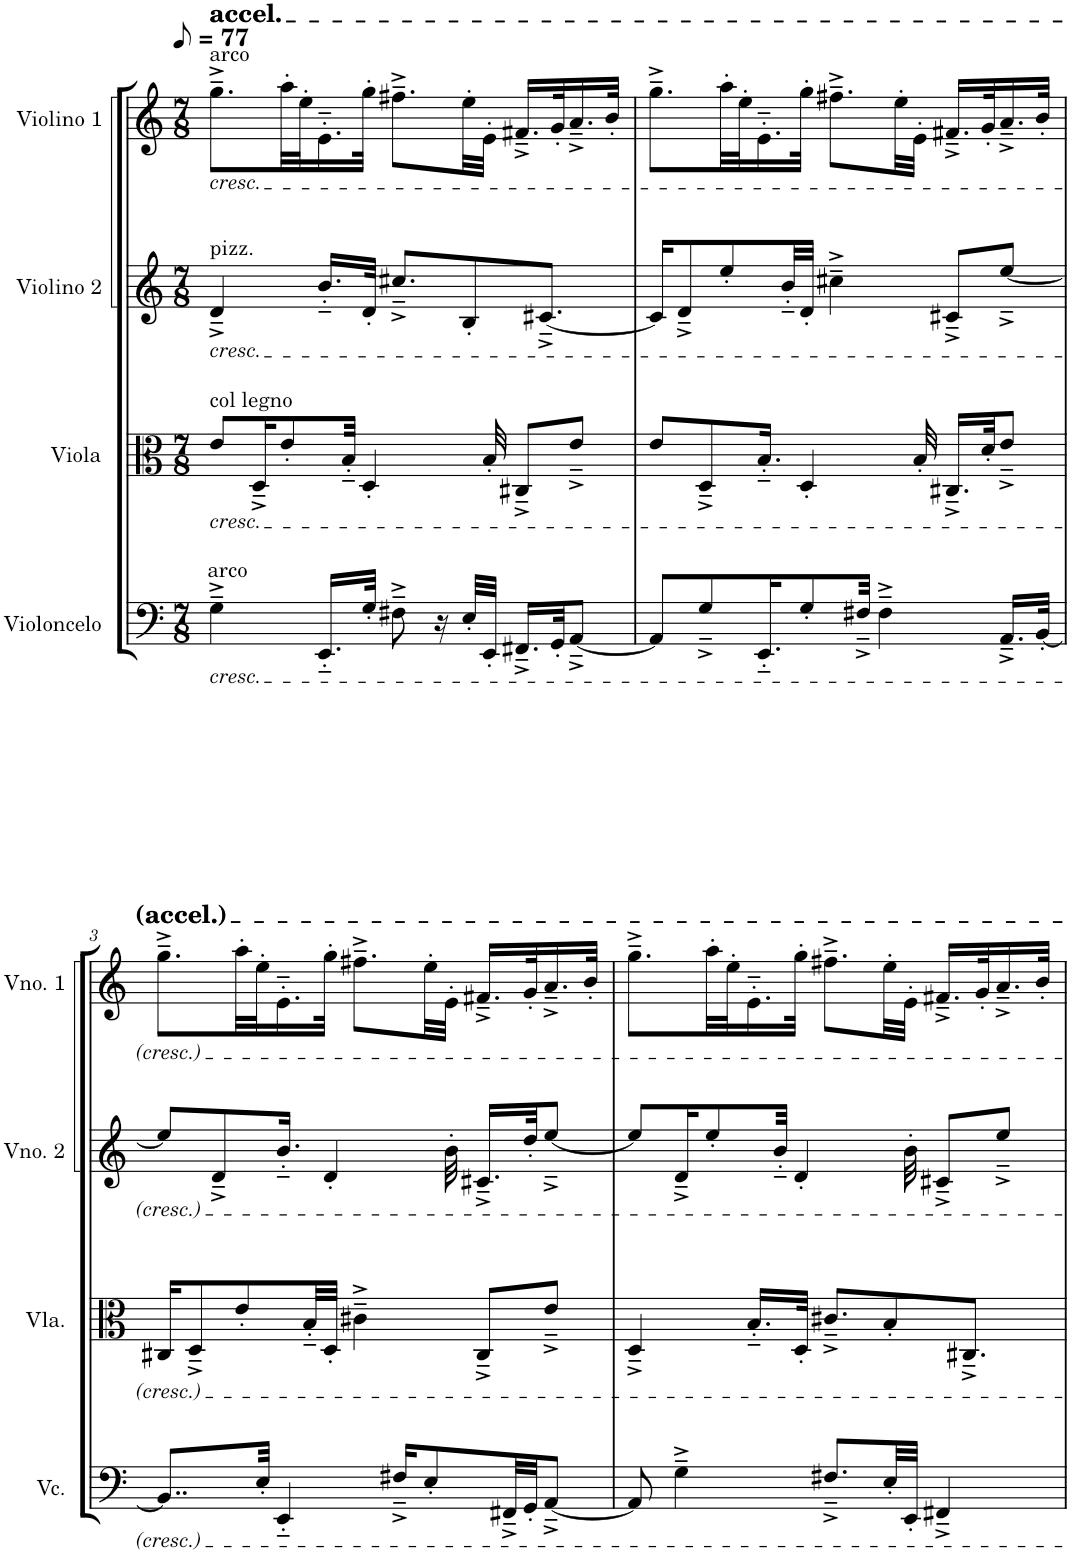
**kern	**kern	**kern	**kern
*part4	*part3	*part2	*part1
*staff4	*staff3	*staff2	*staff1
*I"Violoncelo	*I"Viola	*I"Violino 2	*I"Violino 1
*I'Vc.	*I'Vla.	*I'Vno. 2	*I'Vno. 1
*clefF4	*clefC3	*clefG2	*clefG2
*k[]	*k[]	*k[]	*k[]
*M7/8	*M7/8	*M7/8	*M7/8
*MM39	*MM39	*MM39	*MM39
=1	=1	=1	=1
!	!	!	!LO:TX:a:t=arco
!	!	!	!LO:TX:a:t=accel.
!	!	!	!LO:TX:b:i:t=cresc.
!	!	!	!LO:TX:a:t=accel.
!	!	!LO:TX:a:t=pizz.	!
!	!	!LO:TX:b:i:t=cresc.	!
!	!LO:TX:a:t=col legno	!	!
!	!LO:TX:b:i:t=cresc.	!	!
!LO:TX:a:t=arco	!	!	!
!LO:TX:b:i:t=cresc.	!	!	!
4G~^\	8e/L	4d~^/	8.gg~^\L
.	16D~^/K	.	.
.	8e'/	.	32aa'\LL
.	.	.	32ee'\J
16.EE'~/LL	.	16.b'~/LL	16.e'~\
.	32B'~/Jkk	.	.
32G'/JJk	4D'/	32d'/JJk	32gg'\JJk
8F#X~^\	.	8.cc#X~^/L	8.ff#X~^\L
16r	.	.	.
32E'/LLL	.	8B'/	32ee'\LL
32EE'/JJJ	32B'/	.	32e'\JJJ
16.FF#X~^/LL	8C#X~^/L	.	16.f#X~^/LL
.	.	[8.c#X~^/J	.
32GG'/JK	.	.	32g'/K
[8AA~^/J	8e~^/J	.	16.a~^/
.	.	.	32b'/JJk
=2	=2	=2	=2
8AA/L]	8e/L	16c#/KL]	8.gg~^\L
.	.	8d~^/	.
8G~^/	8D~^/	.	.
.	.	8ee'/	32aa'\LL
.	.	.	32ee'\J
16.EE'~/K	16.B'~/Jk	.	16.e'~\
.	.	32b'~/LL	.
8G'/	4D'/	32d'/JJJ	32gg'\JJk
.	.	4cc#X~^\	8.ff#X~^\L
32F#X~^/Jkk	.	.	.
4F#~^\	.	.	.
.	.	.	32ee'\LL
.	32B'/	.	32e'\JJJ
.	16.C#X~^/LL	8c#X~^/L	16.f#X~^/LL
.	32d'/JK	.	32g'/K
16.AA~^/LL	8e~^/J	[8ee~^/J	16.a~^/
[32BB'/JJk	.	.	32b'/JJk
!!LO:LB:g=z
=3	=3	=3	=3
8..BB/L]	16C#X/KL	8ee/L]	8.gg~^\L
.	8D~^/	.	.
.	.	8d~^/	.
.	8e'/	.	32aa'\LL
32E'/Jkk	.	.	32ee'\J
4EE'~/	.	16.b'~/Jk	16.e'~\
.	32B'~/LL	.	.
.	32D'/JJJ	4d'/	32gg'\JJk
.	4c#X~^\	.	8.ff#X~^\L
16F#X~^/KL	.	.	.
8E'/	.	.	32ee'\LL
.	.	32b'\	32e'\JJJ
.	8C#~^/L	16.c#X~^/LL	16.f#X~^/LL
32FF#X~^/LL	.	.	.
32GG'/JJ	.	32dd'/JK	32g'/K
[8AA~^/J	8e~^/J	[8ee~^/J	16.a~^/
.	.	.	32b'/JJk
=4	=4	=4	=4
8AA/]	4D~^/	8ee/L]	8.gg~^\L
4G~^\	.	16d~^/K	.
.	.	8ee'/	32aa'\LL
.	.	.	32ee'\J
.	16.B'~/LL	.	16.e'~\
.	.	32b'~/Jkk	.
.	32D'/JJk	4d'/	32gg'\JJk
8.F#X~^/L	8.c#X~^/L	.	8.ff#X~^\L
32E'/LL	8B'/	.	32ee'\LL
32EE'/JJJ	.	32b'\	32e'\JJJ
4FF#X~^/	.	8c#X~^/L	16.f#X~^/LL
.	8.C#X~^/J	.	.
.	.	.	32g'/K
.	.	8ee~^/J	16.a~^/
.	.	.	32b'/JJk
=	=	=	=
*-	*-	*-	*-
